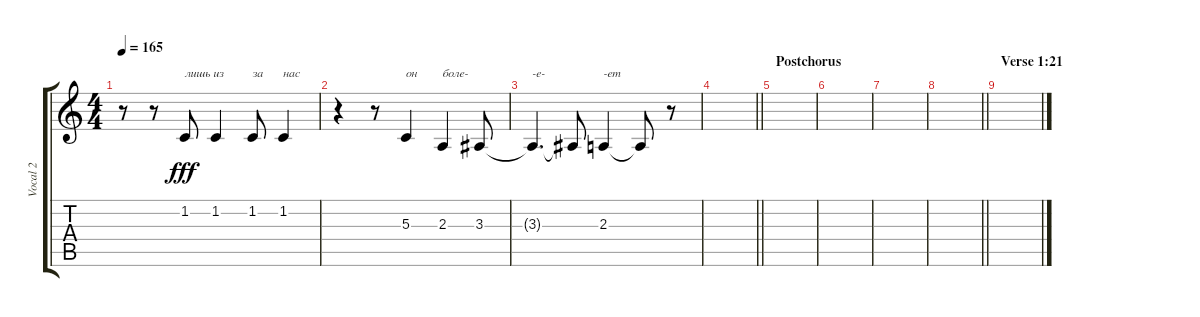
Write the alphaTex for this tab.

\track ("Vocal 2" "Vocal 2") {instrument altosax}
\staff {score tabs}
\tuning (E4 B3 G3 D3 A2 E2) {hide}
\ts (4 4)
\tempo 165
\clef g2
\ks c
r.8{dy fff} r.8 1.2.8{txt "лишь из"} 1.2.4 1.2.8{txt "за"} 1.2.4{txt "нас"} |
r.4 r.8 5.3.4{txt "он"} 2.3.4{txt "боле-"} 3.3.8 |
3.3{t}.4{d txt "-е-"} 3.3{t}.8 2.3.4{txt "-ет"} 2.3{t}.8 r.8 |
\barLineRight lightlight
|
\section ("" "Postchorus")
|
|
|
\barLineRight lightlight
|
\section ("" "Verse 1:21")
